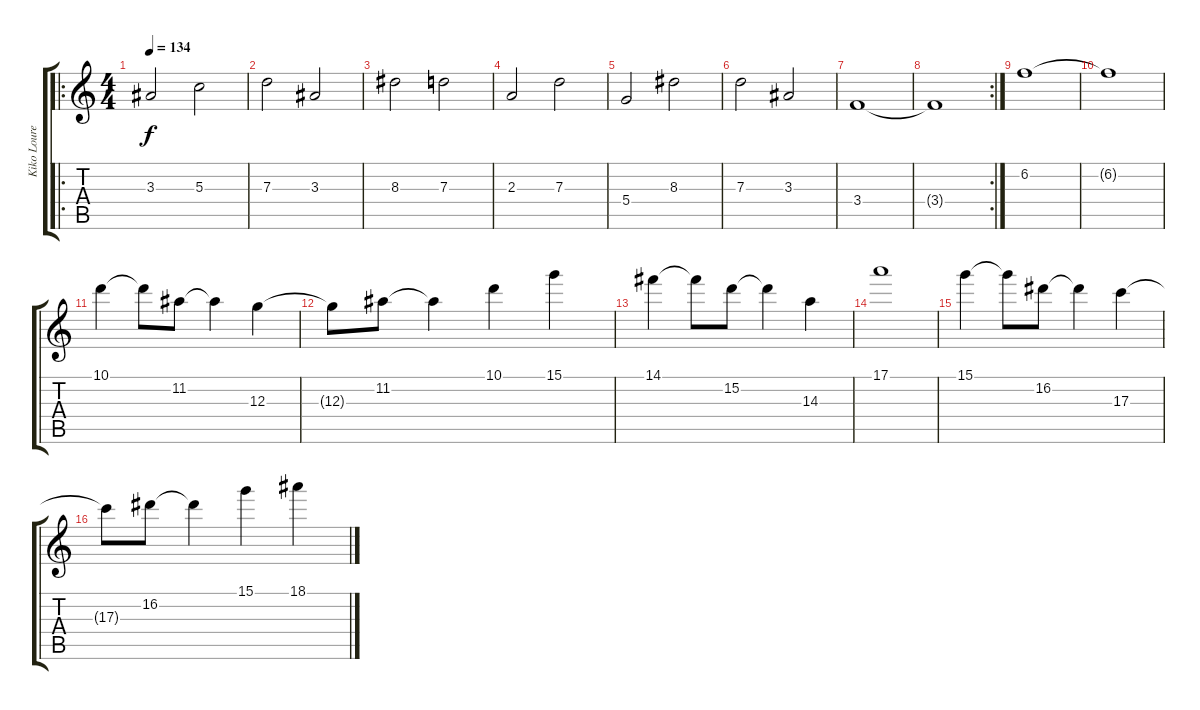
\track ("Kiko Loureiro" "Kiko Loure") {instrument distortionguitar}
\staff {score tabs}
\tuning (E4 B3 G3 D3 A2 E2) {hide}
\ro
\ts (4 4)
\tempo 134
\clef g2
\ks c
3.3.2{dy f instrument distortionguitar} 5.3.2 |
7.3.2 3.3.2 |
8.3.2 7.3.2 |
2.3.2 7.3.2 |
5.4.2 8.3.2 |
7.3.2 3.3.2 |
3.4.1 |
\rc 2
3.4{t}.1 |
6.2.1 |
6.2{t}.1 |
10.1.4 10.1{t}.8 11.2.8 11.2{t}.4 12.3.4 |
12.3{t}.8 11.2.8 11.2{t}.4 10.1.4 15.1.4 |
14.1.4 14.1{t}.8 15.2.8 15.2{t}.4 14.3.4 |
17.1.1 |
15.1.4 15.1{t}.8 16.2.8 16.2{t}.4 17.3.4 |
17.3{t}.8 16.2.8 16.2{t}.4 15.1.4 18.1.4
